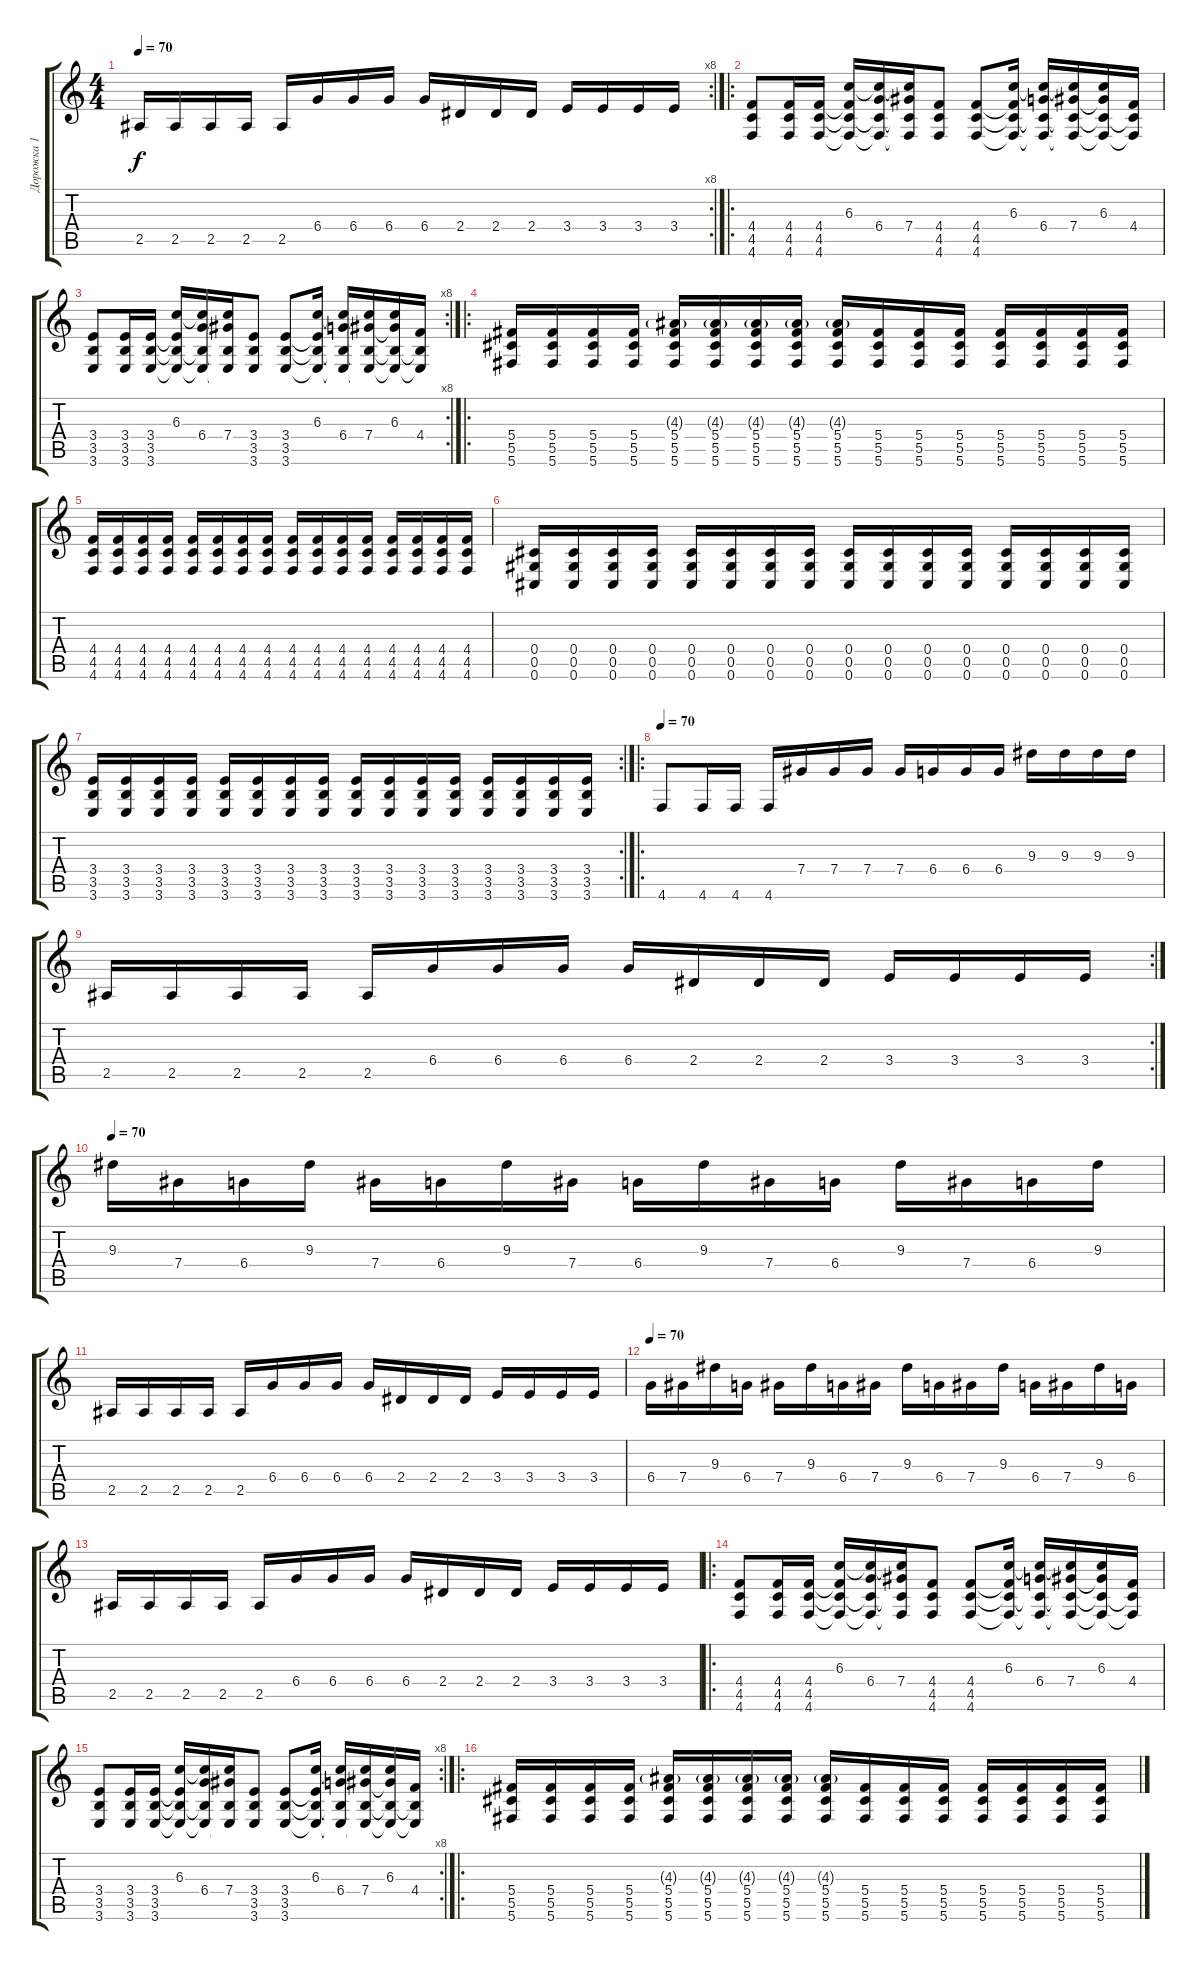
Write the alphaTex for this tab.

\track ("Дорожка 1" "Дорожка 1") {instrument overdrivenguitar}
\staff {score tabs}
\tuning (Eb4 Bb3 Gb3 Db3 Ab2 Db2) {hide}
\rc 8
\ts (4 4)
\tempo 70
\clef g2
\ks c
2.5.16{dy f} 2.5.16 2.5.16 2.5.16 2.5.16 6.4.16 6.4.16 6.4.16 6.4.16 2.4.16 2.4.16 2.4.16 3.4.16 3.4.16 3.4.16 3.4.16 |
\ro
(4.4 4.5 4.6).8 (4.4 4.5 4.6).16 (4.4 4.5 4.6).16 (6.3 4.4{t} 4.5{t} 4.6{t}).16 (6.3{t} 6.4 4.5{t} 4.6{t}).16 (6.3{t} 7.4 4.5{t} 4.6{t}).16 (4.4 4.5 4.6).8 (4.4 4.5 4.6).8 (6.3 4.4{t} 4.5{t} 4.6{t}).16 (6.3{t} 6.4 4.5{t} 4.6{t}).16 (6.3{t} 7.4 4.5{t} 4.6{t}).16 (6.3 7.4{t} 4.5{t} 4.6{t}).16 (4.4 4.5{t} 4.6{t}).16 |
\rc 8
(3.4 3.5 3.6).8 (3.4 3.5 3.6).16 (3.4 3.5 3.6).16 (6.3 3.4{t} 3.5{t} 3.6{t}).16 (6.3{t} 6.4 3.5{t} 3.6{t}).16 (6.3{t} 7.4 3.5{t} 3.6{t}).16 (3.4 3.5 3.6).8 (3.4 3.5 3.6).8 (6.3 3.4{t} 3.5{t} 3.6{t}).16 (6.3{t} 6.4 3.5{t} 3.6{t}).16 (6.3{t} 7.4 3.5{t} 3.6{t}).16 (6.3 7.4{t} 3.5{t} 3.6{t}).16 (4.4 3.5{t} 3.6{t}).16 |
\ro
(5.4 5.5 5.6).16 (5.4 5.5 5.6).16 (5.4 5.5 5.6).16 (5.4 5.5 5.6).16 (4.3{g} 5.4 5.5 5.6).16 (4.3{g} 5.4 5.5 5.6).16 (4.3{g} 5.4 5.5 5.6).16 (4.3{g} 5.4 5.5 5.6).16 (4.3{g} 5.4 5.5 5.6).16 (5.4 5.5 5.6).16 (5.4 5.5 5.6).16 (5.4 5.5 5.6).16 (5.4 5.5 5.6).16 (5.4 5.5 5.6).16 (5.4 5.5 5.6).16 (5.4 5.5 5.6).16 |
(4.4 4.5 4.6).16 (4.4 4.5 4.6).16 (4.4 4.5 4.6).16 (4.4 4.5 4.6).16 (4.4 4.5 4.6).16 (4.4 4.5 4.6).16 (4.4 4.5 4.6).16 (4.4 4.5 4.6).16 (4.4 4.5 4.6).16 (4.4 4.5 4.6).16 (4.4 4.5 4.6).16 (4.4 4.5 4.6).16 (4.4 4.5 4.6).16 (4.4 4.5 4.6).16 (4.4 4.5 4.6).16 (4.4 4.5 4.6).16 |
(0.4 0.5 0.6).16 (0.4 0.5 0.6).16 (0.4 0.5 0.6).16 (0.4 0.5 0.6).16 (0.4 0.5 0.6).16 (0.4 0.5 0.6).16 (0.4 0.5 0.6).16 (0.4 0.5 0.6).16 (0.4 0.5 0.6).16 (0.4 0.5 0.6).16 (0.4 0.5 0.6).16 (0.4 0.5 0.6).16 (0.4 0.5 0.6).16 (0.4 0.5 0.6).16 (0.4 0.5 0.6).16 (0.4 0.5 0.6).16 |
\rc 2
(3.4 3.5 3.6).16 (3.4 3.5 3.6).16 (3.4 3.5 3.6).16 (3.4 3.5 3.6).16 (3.4 3.5 3.6).16 (3.4 3.5 3.6).16 (3.4 3.5 3.6).16 (3.4 3.5 3.6).16 (3.4 3.5 3.6).16 (3.4 3.5 3.6).16 (3.4 3.5 3.6).16 (3.4 3.5 3.6).16 (3.4 3.5 3.6).16 (3.4 3.5 3.6).16 (3.4 3.5 3.6).16 (3.4 3.5 3.6).16 |
\ro
\tempo 70
4.6.8{volume 12} 4.6.16 4.6.16 4.6.16 7.4.16 7.4.16 7.4.16 7.4.16 6.4.16 6.4.16 6.4.16 9.3.16 9.3.16 9.3.16 9.3.16 |
\rc 2
2.5.16 2.5.16 2.5.16 2.5.16 2.5.16 6.4.16 6.4.16 6.4.16 6.4.16 2.4.16 2.4.16 2.4.16 3.4.16 3.4.16 3.4.16 3.4.16 |
\tempo 70
9.3.16 7.4.16 6.4.16 9.3.16 7.4.16 6.4.16 9.3.16 7.4.16 6.4.16 9.3.16 7.4.16 6.4.16 9.3.16 7.4.16 6.4.16 9.3.16 |
2.5.16 2.5.16 2.5.16 2.5.16 2.5.16 6.4.16 6.4.16 6.4.16 6.4.16 2.4.16 2.4.16 2.4.16 3.4.16 3.4.16 3.4.16 3.4.16 |
\tempo 70
6.4.16 7.4.16 9.3.16 6.4.16 7.4.16 9.3.16 6.4.16 7.4.16 9.3.16 6.4.16 7.4.16 9.3.16 6.4.16 7.4.16 9.3.16 6.4.16 |
2.5.16 2.5.16 2.5.16 2.5.16 2.5.16 6.4.16 6.4.16 6.4.16 6.4.16 2.4.16 2.4.16 2.4.16 3.4.16 3.4.16 3.4.16 3.4.16 |
\ro
(4.4 4.5 4.6).8 (4.4 4.5 4.6).16 (4.4 4.5 4.6).16 (6.3 4.4{t} 4.5{t} 4.6{t}).16 (6.3{t} 6.4 4.5{t} 4.6{t}).16 (6.3{t} 7.4 4.5{t} 4.6{t}).16 (4.4 4.5 4.6).8 (4.4 4.5 4.6).8 (6.3 4.4{t} 4.5{t} 4.6{t}).16 (6.3{t} 6.4 4.5{t} 4.6{t}).16 (6.3{t} 7.4 4.5{t} 4.6{t}).16 (6.3 7.4{t} 4.5{t} 4.6{t}).16 (4.4 4.5{t} 4.6{t}).16 |
\rc 8
(3.4 3.5 3.6).8 (3.4 3.5 3.6).16 (3.4 3.5 3.6).16 (6.3 3.4{t} 3.5{t} 3.6{t}).16 (6.3{t} 6.4 3.5{t} 3.6{t}).16 (6.3{t} 7.4 3.5{t} 3.6{t}).16 (3.4 3.5 3.6).8 (3.4 3.5 3.6).8 (6.3 3.4{t} 3.5{t} 3.6{t}).16 (6.3{t} 6.4 3.5{t} 3.6{t}).16 (6.3{t} 7.4 3.5{t} 3.6{t}).16 (6.3 7.4{t} 3.5{t} 3.6{t}).16 (4.4 3.5{t} 3.6{t}).16 |
\ro
(5.4 5.5 5.6).16 (5.4 5.5 5.6).16 (5.4 5.5 5.6).16 (5.4 5.5 5.6).16 (4.3{g} 5.4 5.5 5.6).16 (4.3{g} 5.4 5.5 5.6).16 (4.3{g} 5.4 5.5 5.6).16 (4.3{g} 5.4 5.5 5.6).16 (4.3{g} 5.4 5.5 5.6).16 (5.4 5.5 5.6).16 (5.4 5.5 5.6).16 (5.4 5.5 5.6).16 (5.4 5.5 5.6).16 (5.4 5.5 5.6).16 (5.4 5.5 5.6).16 (5.4 5.5 5.6).16
